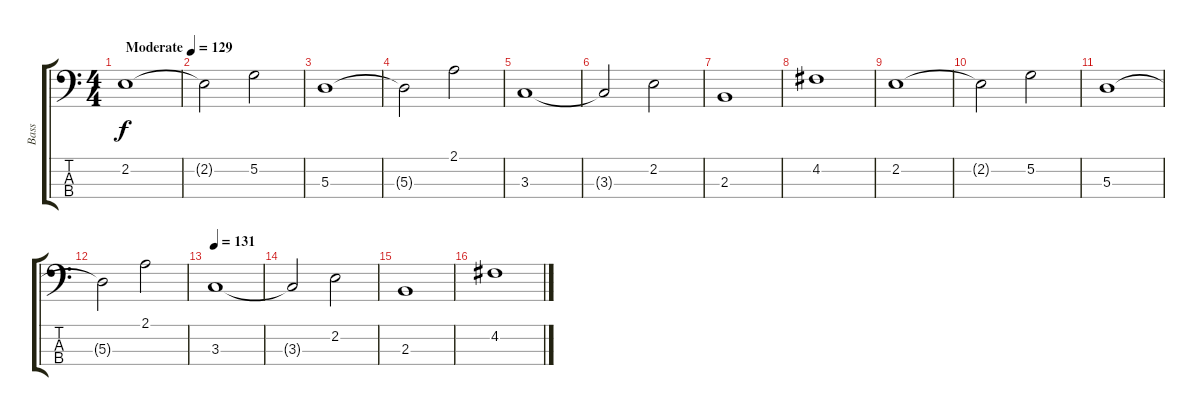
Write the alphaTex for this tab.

\track ("Bass" "Bass") {instrument electricbassfinger}
\staff {score tabs}
\tuning (G2 D2 A1 E1) {hide}
\ts (4 4)
\tempo (129 "Moderate")
\clef f4
\ks c
2.2.1{dy f instrument electricbassfinger} |
2.2{t}.2 5.2.2 |
5.3.1 |
5.3{t}.2 2.1.2 |
3.3.1 |
3.3{t}.2 2.2.2 |
2.3.1 |
4.2.1 |
2.2.1 |
2.2{t}.2 5.2.2 |
5.3.1 |
5.3{t}.2 2.1.2 |
\tempo 131
3.3.1 |
3.3{t}.2 2.2.2 |
2.3.1 |
4.2.1
